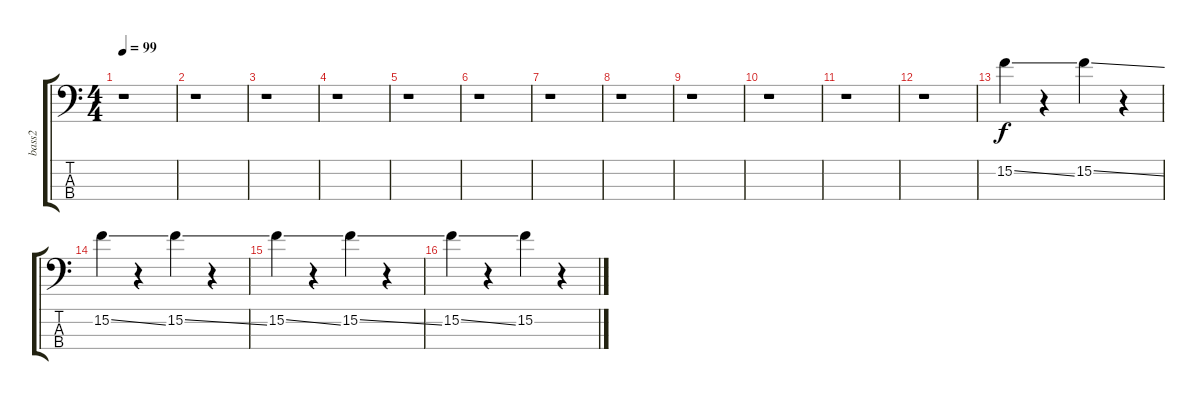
\track ("bass2" "bass2") {instrument fretlessbass}
\staff {score tabs}
\tuning (G2 D2 A1 D1) {hide}
\ts (4 4)
\tempo 99
\clef f4
\ks c
r.1{dy f} |
r.1 |
r.1 |
r.1 |
r.1 |
r.1 |
r.1 |
r.1 |
r.1 |
r.1 |
r.1 |
r.1 |
15.2{ss}.4 r.4 15.2{ss}.4 r.4 |
15.2{ss}.4 r.4 15.2{ss}.4 r.4 |
15.2{ss}.4 r.4 15.2{ss}.4 r.4 |
15.2{ss}.4 r.4 15.2{ss}.4 r.4
